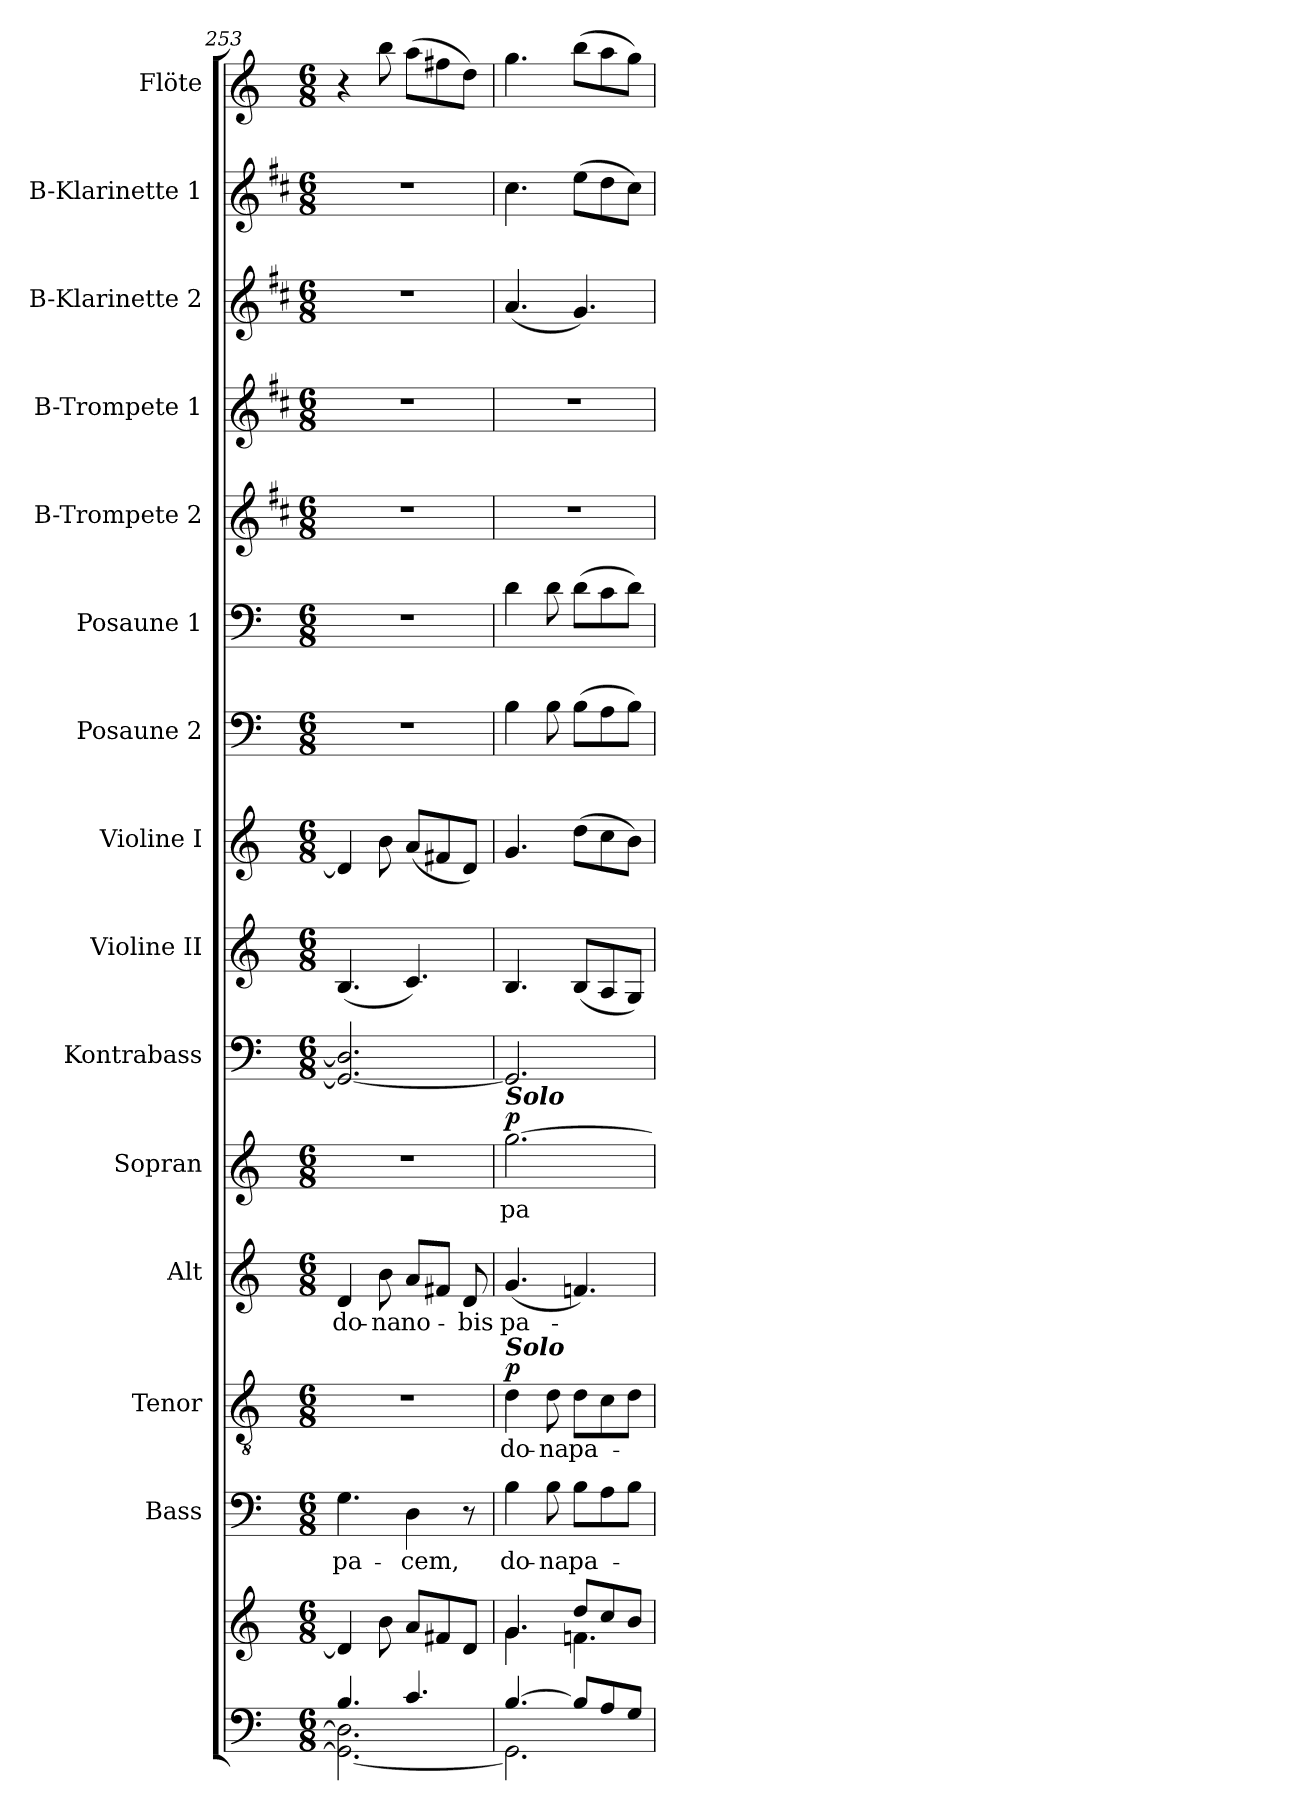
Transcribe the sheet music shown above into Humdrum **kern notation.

**kern	**kern	**kern	**text	**kern	**text	**dynam	**kern	**text	**kern	**text	**dynam	**kern	**kern	**kern	**kern	**kern	**kern	**kern	**kern	**kern	**kern
*part15	*part15	*part14	*part14	*part13	*part13	*part13	*part12	*part12	*part11	*part11	*part11	*part10	*part9	*part8	*part7	*part6	*part5	*part4	*part3	*part2	*part1
*staff16	*staff15	*staff14	*staff14	*staff13	*staff13	*staff13	*staff12	*staff12	*staff11	*staff11	*staff11	*staff10	*staff9	*staff8	*staff7	*staff6	*staff5	*staff4	*staff3	*staff2	*staff1
*	*	*I"Bass	*	*I"Tenor	*	*	*I"Alt	*	*I"Sopran	*	*	*I"Kontrabass	*I"Violine II	*I"Violine I	*I"Posaune 2	*I"Posaune 1	*I"B-Trompete 2	*I"B-Trompete 1	*I"B-Klarinette 2	*I"B-Klarinette 1	*I"Flöte
*	*	*I'B.	*	*I'T.	*	*	*I'A.	*	*I'S.	*	*	*I'Kb.	*I'Vl. II	*I'Vl. I	*I'Pos. 2	*I'Pos. 1	*I'B Trp. 2	*I'B Trp. 1	*I'B Kl. 2	*I'B Kl. 1	*I'Fl.
!!LO:PB:g=z
*clefF4	*clefG2	*clefF4	*	*clefGv2	*	*	*clefG2	*	*clefG2	*	*	*clefF4	*clefG2	*clefG2	*clefF4	*clefF4	*clefG2	*clefG2	*clefG2	*clefG2	*clefG2
*	*	*	*	*	*	*	*	*	*	*	*	*ITrd7c12	*	*	*	*	*ITrd1c2	*ITrd1c2	*ITrd1c2	*ITrd1c2	*
*k[]	*k[]	*k[]	*	*k[]	*	*	*k[]	*	*k[]	*	*	*k[]	*k[]	*k[]	*k[]	*k[]	*k[]	*k[]	*k[]	*k[]	*k[]
*C:	*C:	*C:	*	*C:	*	*	*C:	*	*C:	*	*	*C:	*C:	*C:	*C:	*C:	*C:	*C:	*C:	*C:	*C:
*M6/8	*M6/8	*M6/8	*	*M6/8	*	*	*M6/8	*	*M6/8	*	*	*M6/8	*M6/8	*M6/8	*M6/8	*M6/8	*M6/8	*M6/8	*M6/8	*M6/8	*M6/8
=253	=253	=253	=253	=253	=253	=253	=253	=253	=253	=253	=253	=253	=253	=253	=253	=253	=253	=253	=253	=253	=253
*^	*	*	*	*	*	*	*	*	*	*	*	*	*	*	*	*	*	*	*	*	*
!	!	!	!	!LO:LY:b	!	!	!	!	!LO:LY:b	!	!	!	!	!	!	!	!	!	!	!	!	!
4.B/	2.GG\_ 2.D\]	4d/]	4.G\	pa-	2.r	.	.	4d/	do-	2.r	.	.	2.GGG/_ 2.DD/]	(<4.B/	4d/]	2.r	2.r	2.r	2.r	2.r	2.r	4r
!	!	!	!	!	!	!	!	!	!LO:LY:b	!	!	!	!	!	!	!	!	!	!	!	!	!
.	.	8b\	.	.	.	.	.	8b\	-na	.	.	.	.	.	8b\	.	.	.	.	.	.	8bb\
!	!	!	!	!LO:LY:b	!	!	!	!	!LO:LY:b	!	!	!	!	!	!	!	!	!	!	!	!	!
4.c/	.	8a/L	4D\	-cem,	.	.	.	8a/L	no-	.	.	.	.	4.c/)	(<8a/L	.	.	.	.	.	.	(>8aa\L
.	.	8f#X/	.	.	.	.	.	8f#X/J	.	.	.	.	.	.	8f#X/	.	.	.	.	.	.	8ff#X\
!	!	!	!	!	!	!	!	!	!LO:LY:b	!	!	!	!	!	!	!	!	!	!	!	!	!
.	.	8d/J	8r	.	.	.	.	8d/	-bis	.	.	.	.	.	8d/J)	.	.	.	.	.	.	8dd\J)
=254	=254	=254	=254	=254	=254	=254	=254	=254	=254	=254	=254	=254	=254	=254	=254	=254	=254	=254	=254	=254	=254	=254
*	*	*^	*	*	*	*	*	*	*	*	*	*	*	*	*	*	*	*	*	*	*	*
!	!	!	!	!	!	!	!	!	!	!	!LO:TX:a:Bi:t=Solo	!	!	!	!	!	!	!	!	!	!	!	!
!	!	!	!	!	!	!LO:TX:a:Bi:t=Solo	!	!	!	!	!	!	!	!	!	!	!	!	!	!	!	!	!
!	!	!	!	!	!LO:LY:b	!	!LO:LY:b	!LO:DY:a	!	!LO:LY:b	!	!LO:LY:b	!LO:DY:a	!	!	!	!	!	!	!	!	!	!
[>4.B/	2.GG\]	4.g/	4.g\	4B\	do-	4d\	do-	p	(<4.g/	pa-	[2.gg\	pa-	p	2.GGG/]	4.B/	4.g/	4B\	4d\	2.r	2.r	(<4.g/	4.b\	4.gg\
!	!	!	!	!	!LO:LY:b	!	!LO:LY:b	!	!	!	!	!	!	!	!	!	!	!	!	!	!	!	!
.	.	.	.	8B\	-na	8d\	-na	.	.	.	.	.	.	.	.	.	8B\	8d\	.	.	.	.	.
!	!	!	!	!	!LO:LY:b	!	!LO:LY:b	!	!	!	!	!	!	!	!	!	!	!	!	!	!	!	!
8B/L]	.	8dd/L	4.fn\	8B\L	pa-	8d\L	pa-	.	4.fn/)	.	.	.	.	.	(<8B/L	(>8dd\L	(>8B\L	(>8d\L	.	.	4.f/)	(>8dd\L	(>8bb\L
8A/	.	8cc/	.	8A\	.	8c\	.	.	.	.	.	.	.	.	8A/	8cc\	8A\	8c\	.	.	.	8cc\	8aa\
8G/J	.	8b/J	.	8B\J	.	8d\J	.	.	.	.	.	.	.	.	8G/J)	8b\J)	8B\J)	8d\J)	.	.	.	8b\J)	8gg\J)
*v	*v	*	*	*	*	*	*	*	*	*	*	*	*	*	*	*	*	*	*	*	*	*	*
*	*v	*v	*	*	*	*	*	*	*	*	*	*	*	*	*	*	*	*	*	*	*	*
=	=	=	=	=	=	=	=	=	=	=	=	=	=	=	=	=	=	=	=	=	=
*-	*-	*-	*-	*-	*-	*-	*-	*-	*-	*-	*-	*-	*-	*-	*-	*-	*-	*-	*-	*-	*-
